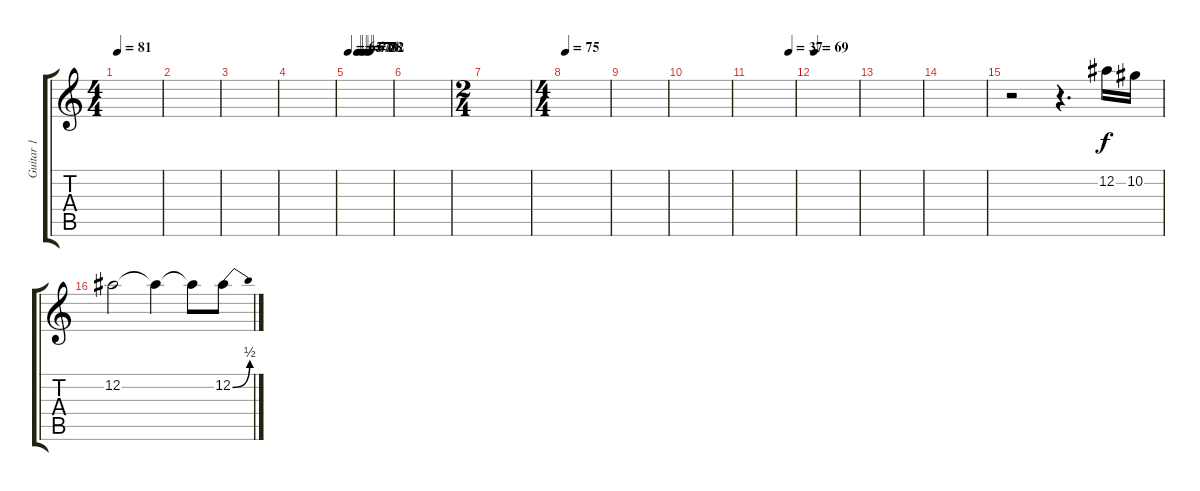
\track ("Guitar 1" "Guitar 1") {instrument distortionguitar}
\staff {score tabs}
\tuning (Eb4 Bb3 Gb3 Db3 Ab2 Eb2) {hide}
\ts (4 4)
\tempo 81
\tempo 75
\tempo 81
\clef g2
\ks c
|
|
|
|
\tempo 65
\tempo (67 0.20833333333333334)
\tempo (71 0.25)
\tempo (73 0.3333333333333333)
\tempo (76 0.375)
\tempo (78 0.4583333333333333)
\tempo (82 0.5)
|
|
\ts (2 4)
|
\ts (4 4)
\tempo 75
|
|
|
\tempo (37 0.875)
|
\tempo 69
|
|
|
r.2 r.4{d} 12.2.16 10.2.16 |
12.2.2 12.2{t}.4 12.2{t}.8 12.2{be (bend 0 0 60 2)}.8
